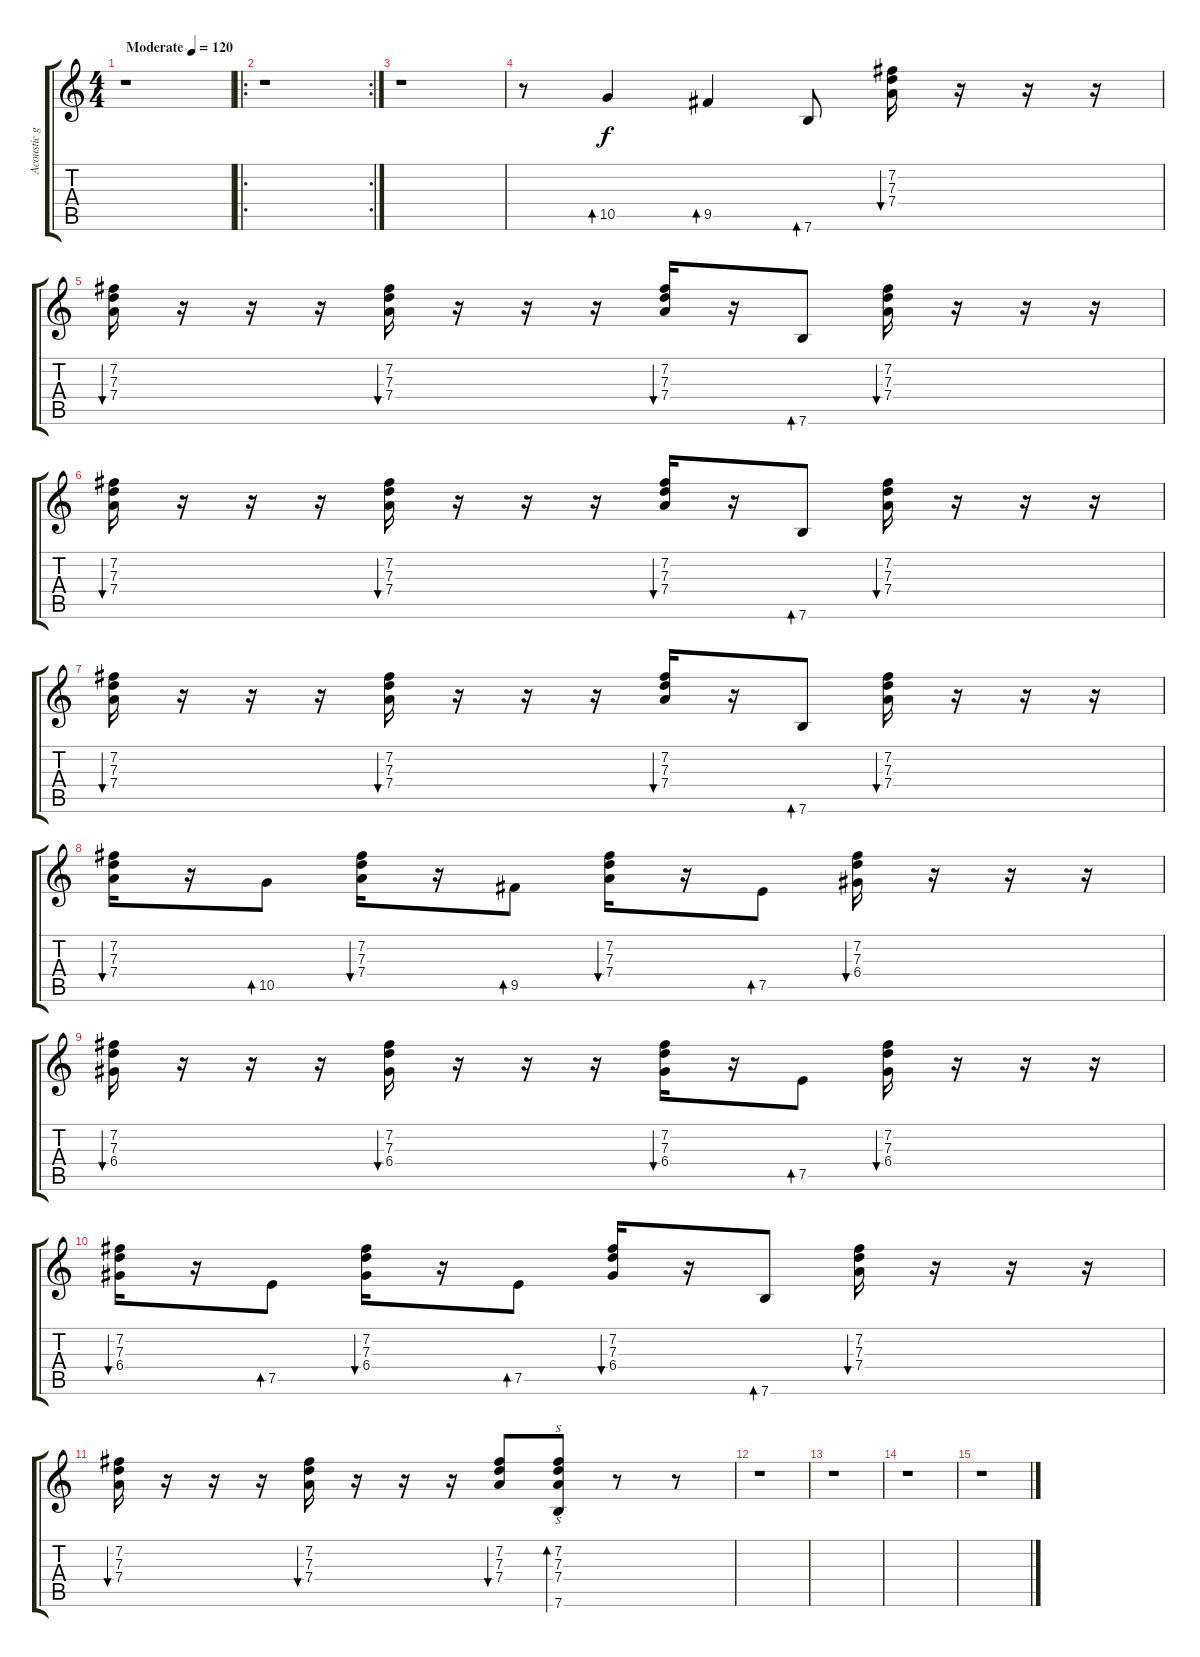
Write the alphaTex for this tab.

\track ("Acoustic guitar" "Acoustic g") {instrument acousticguitarsteel}
\staff {score tabs}
\tuning (E4 B3 G3 D3 A2 E2) {hide}
\ts (4 4)
\tempo (120 "Moderate")
\clef g2
\ks c
r.1{dy f instrument acousticguitarsteel} |
\ro
\rc 2
r.1 |
r.1 |
r.8 10.5.4{bd 120} 9.5.4{bd 120} 7.6.8{bd 120} (7.2 7.3 7.4).16{bu 120} r.16 r.16 r.16 |
(7.2 7.3 7.4).16{bu 120} r.16 r.16 r.16 (7.2 7.3 7.4).16{bu 120} r.16 r.16 r.16 (7.2 7.3 7.4).16{bu 120} r.16 7.6.8{bd 120} (7.2 7.3 7.4).16{bu 120} r.16 r.16 r.16 |
(7.2 7.3 7.4).16{bu 120} r.16 r.16 r.16 (7.2 7.3 7.4).16{bu 120} r.16 r.16 r.16 (7.2 7.3 7.4).16{bu 120} r.16 7.6.8{bd 120} (7.2 7.3 7.4).16{bu 120} r.16 r.16 r.16 |
(7.2 7.3 7.4).16{bu 120} r.16 r.16 r.16 (7.2 7.3 7.4).16{bu 120} r.16 r.16 r.16 (7.2 7.3 7.4).16{bu 120} r.16 7.6.8{bd 120} (7.2 7.3 7.4).16{bu 120} r.16 r.16 r.16 |
(7.2 7.3 7.4).16{bu 120} r.16 10.5.8{bd 120} (7.2 7.3 7.4).16{bu 120} r.16 9.5.8{bd 120} (7.2 7.3 7.4).16{bu 120} r.16 7.5.8{bd 120} (7.2 7.3 6.4).16{bu 120} r.16 r.16 r.16 |
(7.2 7.3 6.4).16{bu 120} r.16 r.16 r.16 (7.2 7.3 6.4).16{bu 120} r.16 r.16 r.16 (7.2 7.3 6.4).16{bu 120} r.16 7.5.8{bd 120} (7.2 7.3 6.4).16{bu 120} r.16 r.16 r.16 |
(7.2 7.3 6.4).16{bu 120} r.16 7.5.8{bd 120} (7.2 7.3 6.4).16{bu 120} r.16 7.5.8{bd 120} (7.2 7.3 6.4).16{bu 120} r.16 7.6.8{bd 120} (7.2 7.3 7.4).16{bu 120} r.16 r.16 r.16 |
(7.2 7.3 7.4).16{bu 120} r.16 r.16 r.16 (7.2 7.3 7.4).16{bu 120} r.16 r.16 r.16 (7.2 7.3 7.4).8{bu 120} (7.2 7.3 7.4 7.6).8{s bd 120} r.8 r.8 |
r.1 |
r.1 |
r.1 |
r.1
